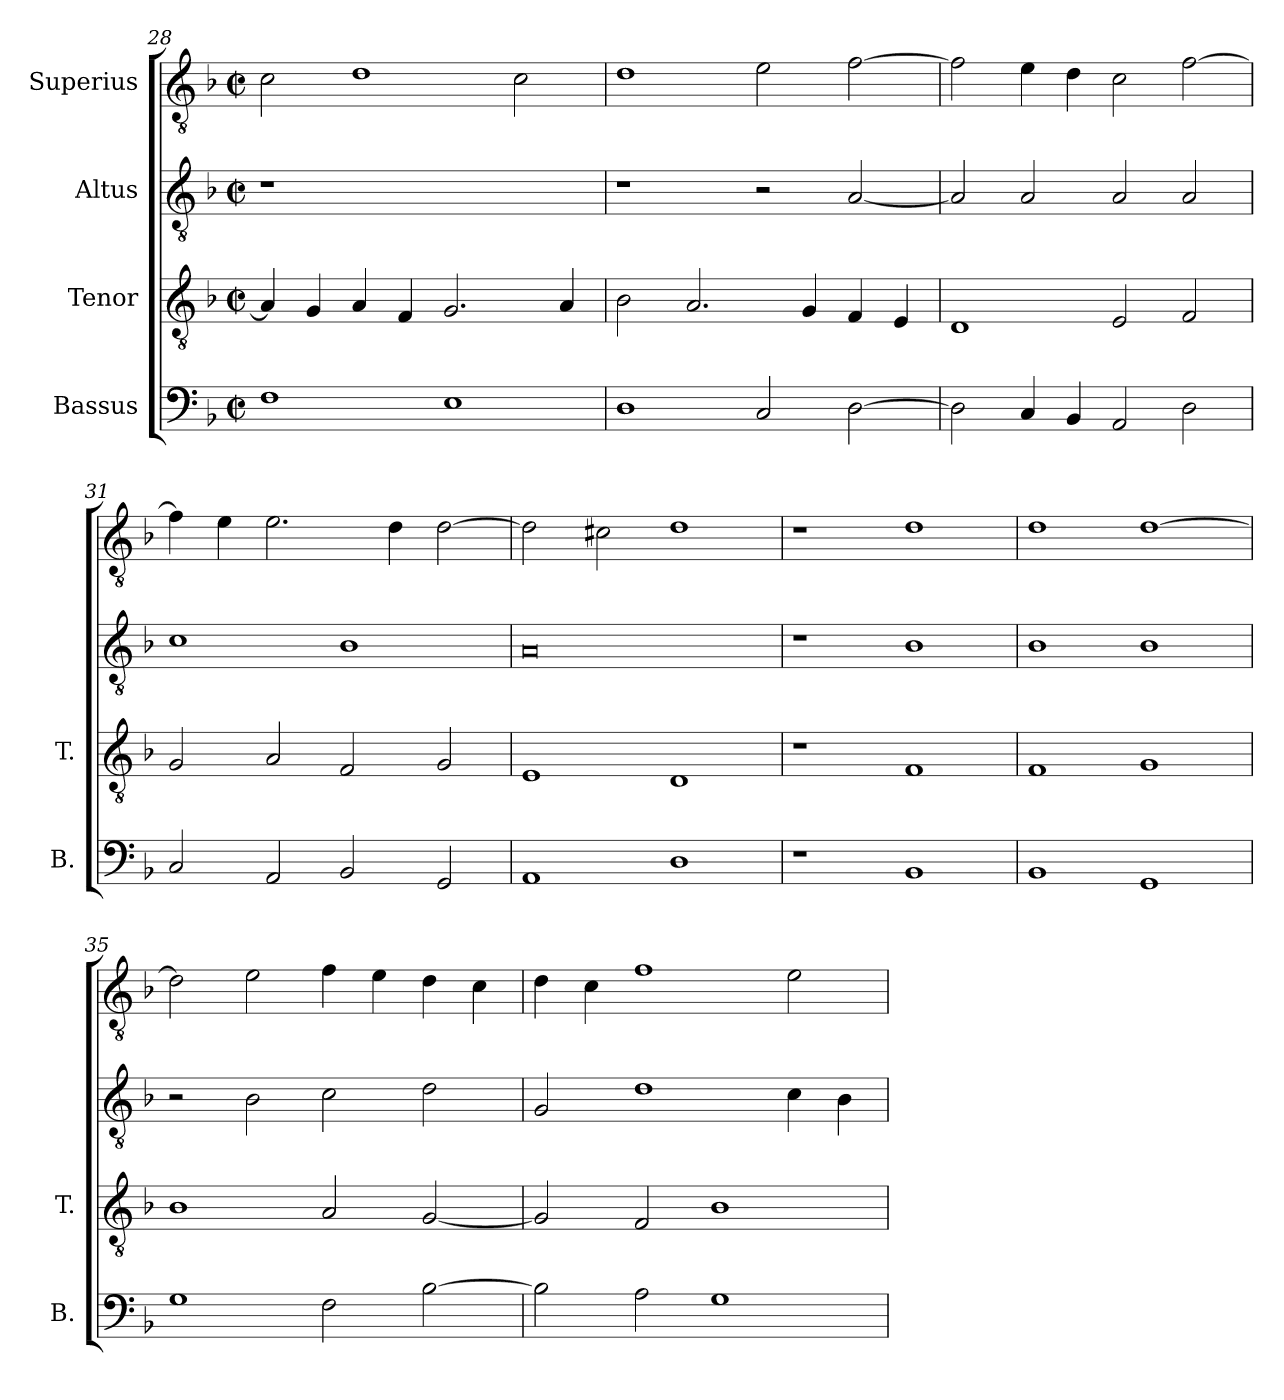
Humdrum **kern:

**kern	**kern	**kern	**kern
*part4	*part3	*part2	*part1
*staff4	*staff3	*staff2	*staff1
*I"Bassus	*I"Tenor	*I"Altus	*I"Superius
*I'B.	*I'T.	*	*
*clefF4	*clefGv2	*clefGv2	*clefGv2
*	*ITrd7c12	*ITrd7c12	*ITrd7c12
*k[b-]	*k[b-]	*k[b-]	*k[b-]
*F:	*F:	*F:	*F:
*M2/2	*M2/2	*M2/2	*M2/2
*met(c|)	*met(c|)	*met(c|)	*met(c|)
=28	=28	=28	=28
!	!	!LO:N:vis=1	!
1Fi	4AAi/]	1r	2Ci\
.	4GGi/	.	.
.	4AAi/	.	1Di
.	4FFi/	.	.
1Ei	2.GGi/	1ryy	.
.	.	.	2Ci\
.	4AAi/	.	.
=29	=29	=29	=29
1Di	2BB-i\	1r	1Di
.	2.AAi/	.	.
2Ci/	.	2r	2Ei\
.	4GGi/	.	.
[>2Di\	4FFi/	[<2AAi/	[>2Fi\
.	4EEi/	.	.
=30	=30	=30	=30
2Di\]	1DDi	2AAi/]	2Fi\]
4Ci/	.	2AAi/	4Ei\
4BB-i/	.	.	4Di\
2AAi/	2EEi/	2AAi/	2Ci\
2Di\	2FFi/	2AAi/	[>2Fi\
!!LO:PB:g=z
=31	=31	=31	=31
2Ci/	2GGi/	1Ci	4Fi\]
.	.	.	4Ei\
2AAi/	2AAi/	.	2.Ei\
2BB-i/	2FFi/	1BB-i	.
.	.	.	4Di\
2GGi/	2GGi/	.	[>2Di\
=32	=32	=32	=32
1AAi	1EEi	0AAi	2Di\]
.	.	.	2C#Xi\
1Di	1DDi	.	1Di
=33	=33	=33	=33
1r	1r	1r	1r
1BB-i	1FFi	1BB-i	1Di
=34	=34	=34	=34
1BB-i	1FFi	1BB-i	1Di
1GGi	1GGi	1BB-i	[>1Di
=35	=35	=35	=35
1Gi	1BB-i	2r	2Di\]
.	.	2BB-i\	2Ei\
2Fi\	2AAi/	2Ci\	4Fi\
.	.	.	4Ei\
[>2B-i\	[<2GGi/	2Di\	4Di\
.	.	.	4Ci\
!!LO:LB:g=z
=36	=36	=36	=36
2B-i\]	2GGi/]	2GGi/	4Di\
.	.	.	4Ci\
2Ai\	2FFi/	1Di	1Fi
1Gi	1BB-i	.	.
.	.	4Ci\	2Ei\
.	.	4BB-i\	.
=	=	=	=
*-	*-	*-	*-
